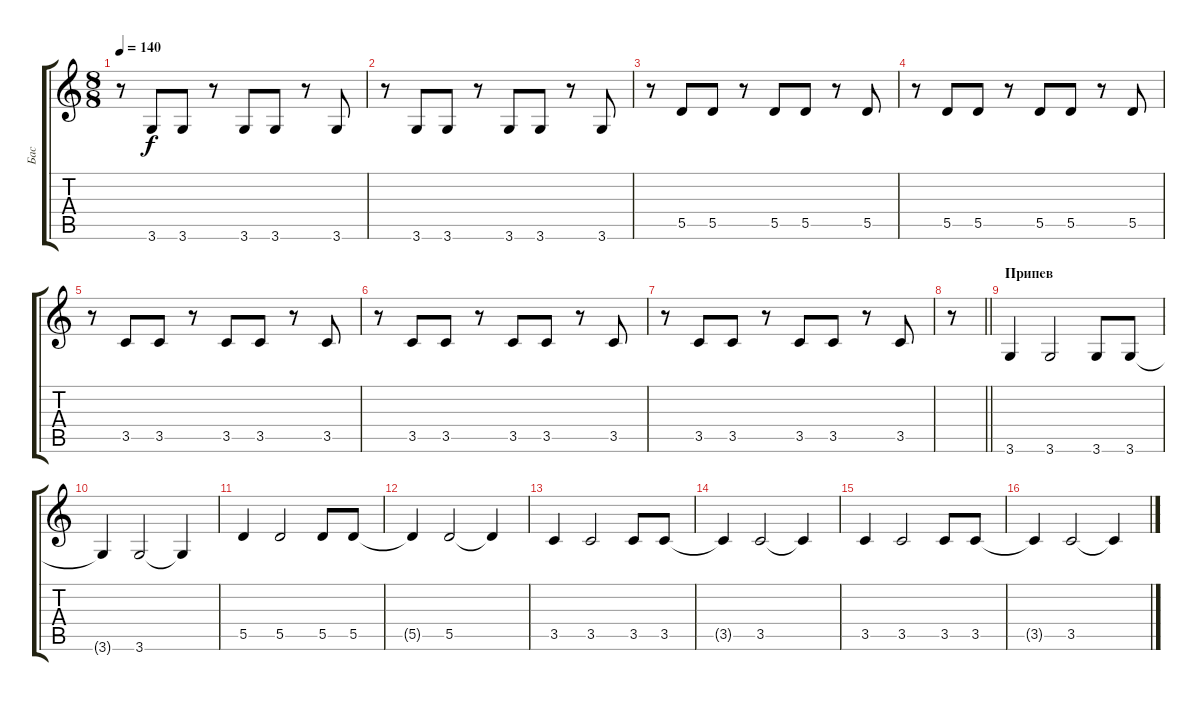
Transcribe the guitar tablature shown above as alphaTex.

\track ("Бас" "Бас") {instrument acousticbass}
\staff {score tabs}
\tuning (E4 B3 G3 D3 A2 E2) {hide}
\ts (8 8)
\tempo 140
\clef g2
\ks c
r.8{dy f} 3.6.8 3.6.8 r.8 3.6.8 3.6.8 r.8 3.6.8 |
r.8 3.6.8 3.6.8 r.8 3.6.8 3.6.8 r.8 3.6.8 |
r.8 5.5.8 5.5.8 r.8 5.5.8 5.5.8 r.8 5.5.8 |
r.8 5.5.8 5.5.8 r.8 5.5.8 5.5.8 r.8 5.5.8 |
r.8 3.5.8 3.5.8 r.8 3.5.8 3.5.8 r.8 3.5.8 |
r.8 3.5.8 3.5.8 r.8 3.5.8 3.5.8 r.8 3.5.8 |
r.8 3.5.8 3.5.8 r.8 3.5.8 3.5.8 r.8 3.5.8 |
\barLineRight lightlight
r.8 |
\section ("" "Припев")
3.6.4 3.6.2 3.6.8 3.6.8 |
3.6{t}.4 3.6.2 3.6{t}.4 |
5.5.4 5.5.2 5.5.8 5.5.8 |
5.5{t}.4 5.5.2 5.5{t}.4 |
3.5.4 3.5.2 3.5.8 3.5.8 |
3.5{t}.4 3.5.2 3.5{t}.4 |
3.5.4 3.5.2 3.5.8 3.5.8 |
3.5{t}.4 3.5.2 3.5{t}.4
